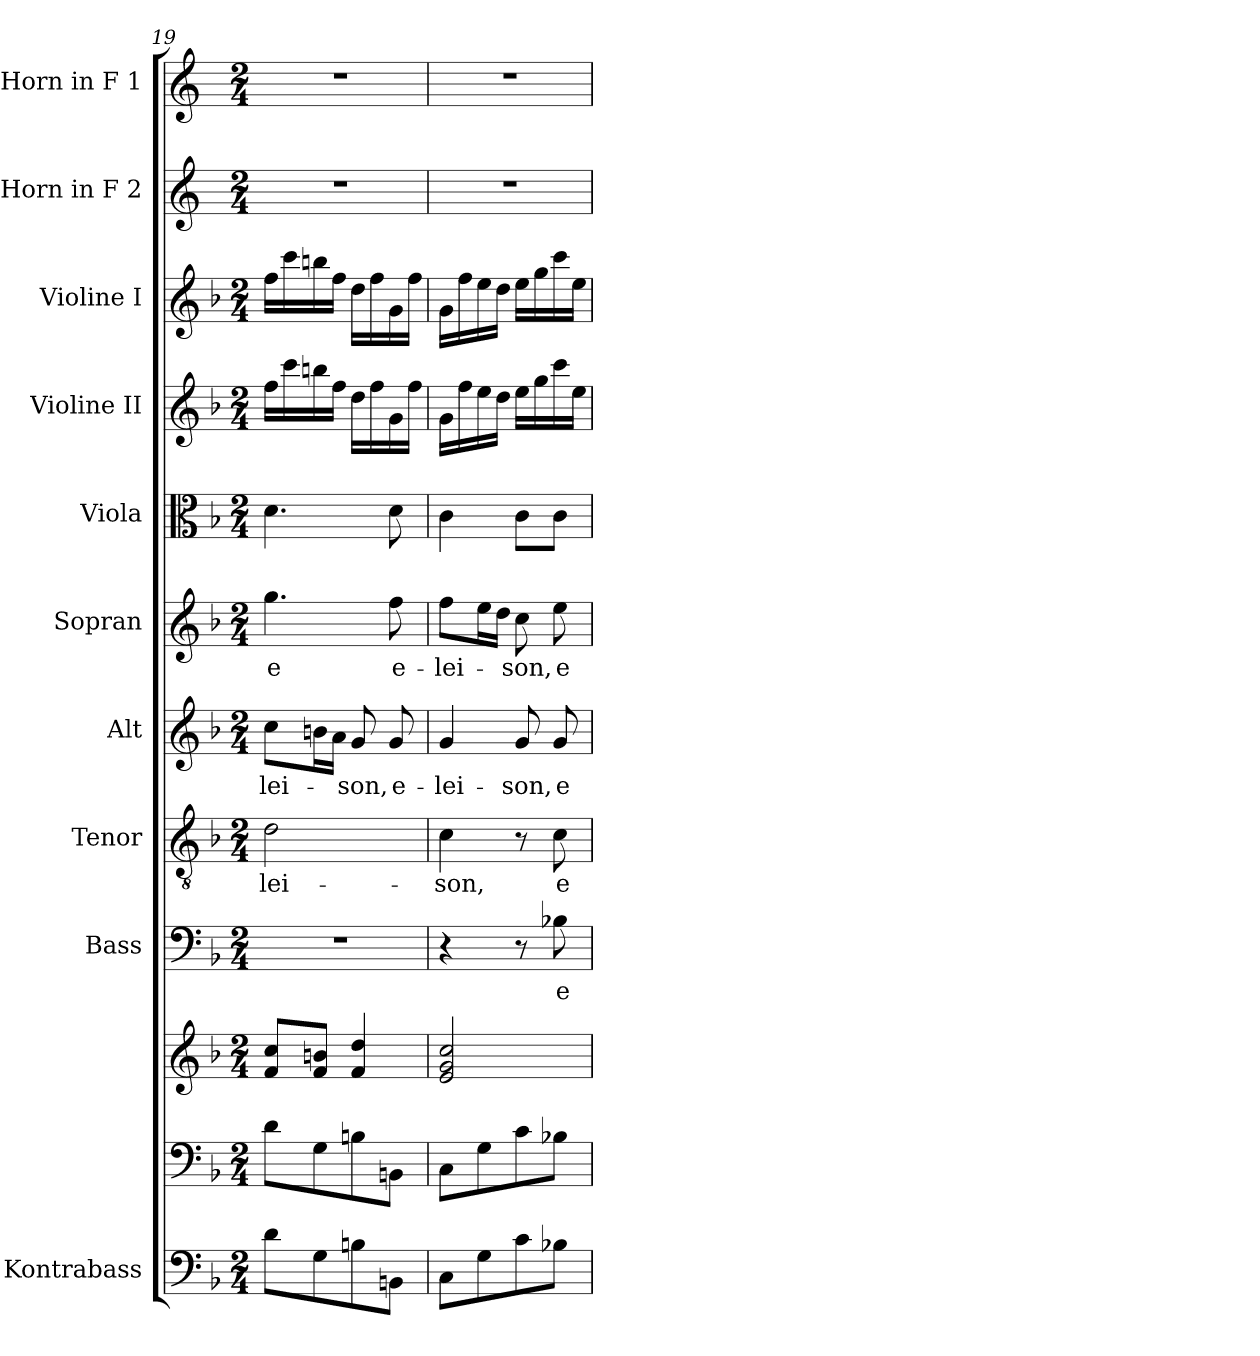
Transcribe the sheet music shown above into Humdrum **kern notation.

**kern	**kern	**kern	**kern	**text	**kern	**text	**kern	**text	**kern	**text	**kern	**kern	**kern	**kern	**kern
*part11	*part10	*part10	*part9	*part9	*part8	*part8	*part7	*part7	*part6	*part6	*part5	*part4	*part3	*part2	*part1
*staff12	*staff11	*staff10	*staff9	*staff9	*staff8	*staff8	*staff7	*staff7	*staff6	*staff6	*staff5	*staff4	*staff3	*staff2	*staff1
*I"Kontrabass	*	*	*I"Bass	*	*I"Tenor	*	*I"Alt	*	*I"Sopran	*	*I"Viola	*I"Violine II	*I"Violine I	*I"Horn in F 2	*I"Horn in F 1
*I'Kb.	*	*	*I'B	*	*I'T	*	*I'A	*	*I'S	*	*I'Vla.	*I'Vl. II	*I'Vl. I	*I'Hrn. 2	*I'Hrn. 1
*clefF4	*clefF4	*clefG2	*clefF4	*	*clefGv2	*	*clefG2	*	*clefG2	*	*clefC3	*clefG2	*clefG2	*clefG2	*clefG2
*ITrd7c12	*	*	*	*	*	*	*	*	*	*	*	*	*	*ITrd4c7	*ITrd4c7
*k[b-]	*k[b-]	*k[b-]	*k[b-]	*	*k[b-]	*	*k[b-]	*	*k[b-]	*	*k[b-]	*k[b-]	*k[b-]	*k[b-]	*k[b-]
*F:	*F:	*F:	*F:	*	*F:	*	*F:	*	*F:	*	*F:	*F:	*F:	*F:	*F:
*M2/4	*M2/4	*M2/4	*M2/4	*	*M2/4	*	*M2/4	*	*M2/4	*	*M2/4	*M2/4	*M2/4	*M2/4	*M2/4
=19	=19	=19	=19	=19	=19	=19	=19	=19	=19	=19	=19	=19	=19	=19	=19
!	!	!	!	!	!	!LO:LY:b	!	!LO:LY:b	!	!LO:LY:b	!	!	!	!	!
8D\L	8d\L	8f/ 8cc/L	2r	.	2d\	-lei-	8cc\L	-lei-	4.gg\	-e	4.d\	16ff\LL	16ff\LL	2r	2r
.	.	.	.	.	.	.	.	.	.	.	.	16ccc\	16ccc\	.	.
8GG\	8G\	8f/ 8bn/J	.	.	.	.	16bn\L	.	.	.	.	16bbn\	16bbn\	.	.
.	.	.	.	.	.	.	16a\JJ	.	.	.	.	16ff\JJ	16ff\JJ	.	.
!	!	!	!	!	!	!	!	!LO:LY:b	!	!	!	!	!	!	!
8BBn\	8Bn\	4f/ 4dd/	.	.	.	.	8g/	-son,	.	.	.	16dd\LL	16dd\LL	.	.
.	.	.	.	.	.	.	.	.	.	.	.	16ff\	16ff\	.	.
!	!	!	!	!	!	!	!	!LO:LY:b	!	!LO:LY:b	!	!	!	!	!
8BBBn\J	8BBn\J	.	.	.	.	.	8g/	e-	8ff\	e-	8d\	16g\	16g\	.	.
.	.	.	.	.	.	.	.	.	.	.	.	16ff\JJ	16ff\JJ	.	.
!!LO:PB:g=z
=20	=20	=20	=20	=20	=20	=20	=20	=20	=20	=20	=20	=20	=20	=20	=20
!	!	!	!	!	!	!LO:LY:b	!	!LO:LY:b	!	!LO:LY:b	!	!	!	!	!
8CC\L	8C\L	2e/ 2g/ 2cc/	4r	.	4c\	-son,	4g/	-lei-	8ff\L	-lei-	4c\	16g\LL	16g\LL	2r	2r
.	.	.	.	.	.	.	.	.	.	.	.	16ff\	16ff\	.	.
8GG\	8G\	.	.	.	.	.	.	.	16ee\L	.	.	16ee\	16ee\	.	.
.	.	.	.	.	.	.	.	.	16dd\JJ	.	.	16dd\JJ	16dd\JJ	.	.
!	!	!	!	!	!	!	!	!LO:LY:b	!	!LO:LY:b	!	!	!	!	!
8C\	8c\	.	8r	.	8r	.	8g/	-son,	8cc\	-son,	8c\L	16ee\LL	16ee\LL	.	.
.	.	.	.	.	.	.	.	.	.	.	.	16gg\	16gg\	.	.
!	!	!	!	!LO:LY:b	!	!LO:LY:b	!	!LO:LY:b	!	!LO:LY:b	!	!	!	!	!
8BB-X\J	8B-X\J	.	8B-X\	e-	8c\	e-	8g/	e-	8ee\	e-	8c\J	16ccc\	16ccc\	.	.
.	.	.	.	.	.	.	.	.	.	.	.	16ee\JJ	16ee\JJ	.	.
=	=	=	=	=	=	=	=	=	=	=	=	=	=	=	=
*-	*-	*-	*-	*-	*-	*-	*-	*-	*-	*-	*-	*-	*-	*-	*-
